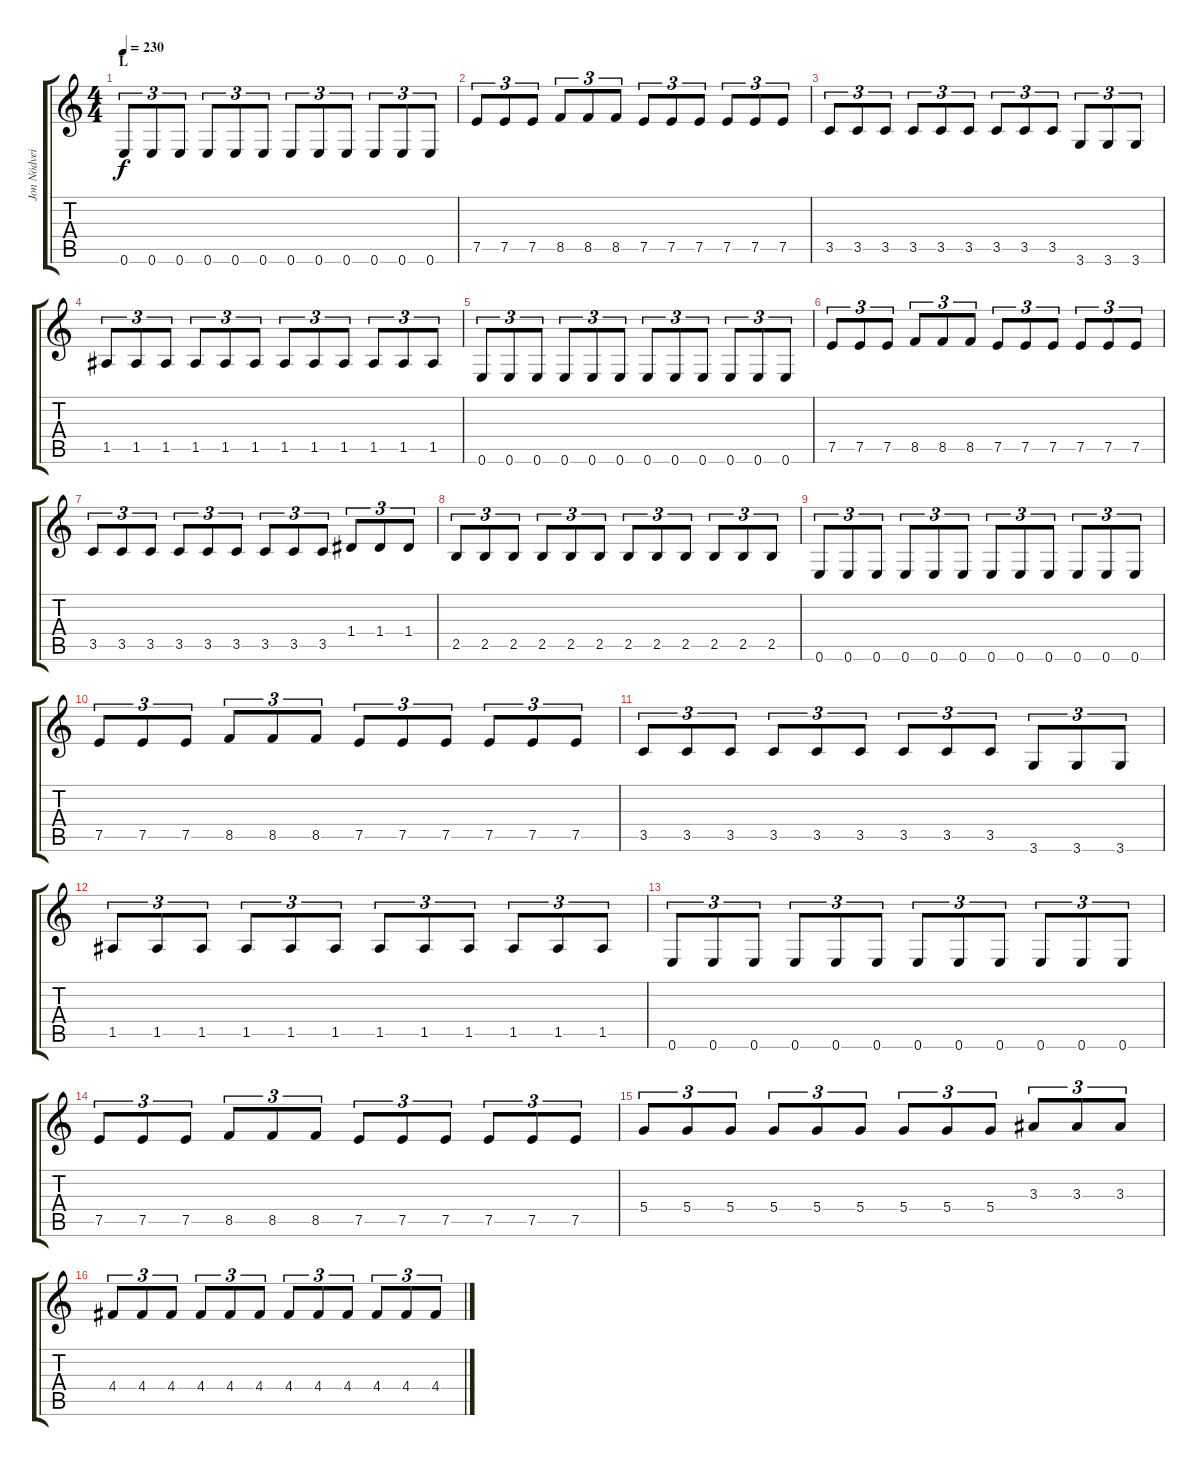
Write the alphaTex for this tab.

\track ("Jon Nödveidt" "Jon Nödvei") {instrument distortionguitar}
\staff {score tabs}
\tuning (E4 B3 G3 D3 A2 E2) {hide}
\ts (4 4)
\section ("" "L")
\tempo 230
\clef g2
\ks c
0.6.8{tu (3 2) dy f} 0.6.8{tu (3 2)} 0.6.8{tu (3 2)} 0.6.8{tu (3 2)} 0.6.8{tu (3 2)} 0.6.8{tu (3 2)} 0.6.8{tu (3 2)} 0.6.8{tu (3 2)} 0.6.8{tu (3 2)} 0.6.8{tu (3 2)} 0.6.8{tu (3 2)} 0.6.8{tu (3 2)} |
7.5.8{tu (3 2)} 7.5.8{tu (3 2)} 7.5.8{tu (3 2)} 8.5.8{tu (3 2)} 8.5.8{tu (3 2)} 8.5.8{tu (3 2)} 7.5.8{tu (3 2)} 7.5.8{tu (3 2)} 7.5.8{tu (3 2)} 7.5.8{tu (3 2)} 7.5.8{tu (3 2)} 7.5.8{tu (3 2)} |
3.5.8{tu (3 2)} 3.5.8{tu (3 2)} 3.5.8{tu (3 2)} 3.5.8{tu (3 2)} 3.5.8{tu (3 2)} 3.5.8{tu (3 2)} 3.5.8{tu (3 2)} 3.5.8{tu (3 2)} 3.5.8{tu (3 2)} 3.6.8{tu (3 2)} 3.6.8{tu (3 2)} 3.6.8{tu (3 2)} |
1.5.8{tu (3 2)} 1.5.8{tu (3 2)} 1.5.8{tu (3 2)} 1.5.8{tu (3 2)} 1.5.8{tu (3 2)} 1.5.8{tu (3 2)} 1.5.8{tu (3 2)} 1.5.8{tu (3 2)} 1.5.8{tu (3 2)} 1.5.8{tu (3 2)} 1.5.8{tu (3 2)} 1.5.8{tu (3 2)} |
0.6.8{tu (3 2)} 0.6.8{tu (3 2)} 0.6.8{tu (3 2)} 0.6.8{tu (3 2)} 0.6.8{tu (3 2)} 0.6.8{tu (3 2)} 0.6.8{tu (3 2)} 0.6.8{tu (3 2)} 0.6.8{tu (3 2)} 0.6.8{tu (3 2)} 0.6.8{tu (3 2)} 0.6.8{tu (3 2)} |
7.5.8{tu (3 2)} 7.5.8{tu (3 2)} 7.5.8{tu (3 2)} 8.5.8{tu (3 2)} 8.5.8{tu (3 2)} 8.5.8{tu (3 2)} 7.5.8{tu (3 2)} 7.5.8{tu (3 2)} 7.5.8{tu (3 2)} 7.5.8{tu (3 2)} 7.5.8{tu (3 2)} 7.5.8{tu (3 2)} |
3.5.8{tu (3 2)} 3.5.8{tu (3 2)} 3.5.8{tu (3 2)} 3.5.8{tu (3 2)} 3.5.8{tu (3 2)} 3.5.8{tu (3 2)} 3.5.8{tu (3 2)} 3.5.8{tu (3 2)} 3.5.8{tu (3 2)} 1.4.8{tu (3 2)} 1.4.8{tu (3 2)} 1.4.8{tu (3 2)} |
2.5.8{tu (3 2)} 2.5.8{tu (3 2)} 2.5.8{tu (3 2)} 2.5.8{tu (3 2)} 2.5.8{tu (3 2)} 2.5.8{tu (3 2)} 2.5.8{tu (3 2)} 2.5.8{tu (3 2)} 2.5.8{tu (3 2)} 2.5.8{tu (3 2)} 2.5.8{tu (3 2)} 2.5.8{tu (3 2)} |
0.6.8{tu (3 2)} 0.6.8{tu (3 2)} 0.6.8{tu (3 2)} 0.6.8{tu (3 2)} 0.6.8{tu (3 2)} 0.6.8{tu (3 2)} 0.6.8{tu (3 2)} 0.6.8{tu (3 2)} 0.6.8{tu (3 2)} 0.6.8{tu (3 2)} 0.6.8{tu (3 2)} 0.6.8{tu (3 2)} |
7.5.8{tu (3 2)} 7.5.8{tu (3 2)} 7.5.8{tu (3 2)} 8.5.8{tu (3 2)} 8.5.8{tu (3 2)} 8.5.8{tu (3 2)} 7.5.8{tu (3 2)} 7.5.8{tu (3 2)} 7.5.8{tu (3 2)} 7.5.8{tu (3 2)} 7.5.8{tu (3 2)} 7.5.8{tu (3 2)} |
3.5.8{tu (3 2)} 3.5.8{tu (3 2)} 3.5.8{tu (3 2)} 3.5.8{tu (3 2)} 3.5.8{tu (3 2)} 3.5.8{tu (3 2)} 3.5.8{tu (3 2)} 3.5.8{tu (3 2)} 3.5.8{tu (3 2)} 3.6.8{tu (3 2)} 3.6.8{tu (3 2)} 3.6.8{tu (3 2)} |
1.5.8{tu (3 2)} 1.5.8{tu (3 2)} 1.5.8{tu (3 2)} 1.5.8{tu (3 2)} 1.5.8{tu (3 2)} 1.5.8{tu (3 2)} 1.5.8{tu (3 2)} 1.5.8{tu (3 2)} 1.5.8{tu (3 2)} 1.5.8{tu (3 2)} 1.5.8{tu (3 2)} 1.5.8{tu (3 2)} |
0.6.8{tu (3 2)} 0.6.8{tu (3 2)} 0.6.8{tu (3 2)} 0.6.8{tu (3 2)} 0.6.8{tu (3 2)} 0.6.8{tu (3 2)} 0.6.8{tu (3 2)} 0.6.8{tu (3 2)} 0.6.8{tu (3 2)} 0.6.8{tu (3 2)} 0.6.8{tu (3 2)} 0.6.8{tu (3 2)} |
7.5.8{tu (3 2)} 7.5.8{tu (3 2)} 7.5.8{tu (3 2)} 8.5.8{tu (3 2)} 8.5.8{tu (3 2)} 8.5.8{tu (3 2)} 7.5.8{tu (3 2)} 7.5.8{tu (3 2)} 7.5.8{tu (3 2)} 7.5.8{tu (3 2)} 7.5.8{tu (3 2)} 7.5.8{tu (3 2)} |
5.4.8{tu (3 2)} 5.4.8{tu (3 2)} 5.4.8{tu (3 2)} 5.4.8{tu (3 2)} 5.4.8{tu (3 2)} 5.4.8{tu (3 2)} 5.4.8{tu (3 2)} 5.4.8{tu (3 2)} 5.4.8{tu (3 2)} 3.3.8{tu (3 2)} 3.3.8{tu (3 2)} 3.3.8{tu (3 2)} |
4.4.8{tu (3 2)} 4.4.8{tu (3 2)} 4.4.8{tu (3 2)} 4.4.8{tu (3 2)} 4.4.8{tu (3 2)} 4.4.8{tu (3 2)} 4.4.8{tu (3 2)} 4.4.8{tu (3 2)} 4.4.8{tu (3 2)} 4.4.8{tu (3 2)} 4.4.8{tu (3 2)} 4.4.8{tu (3 2)}
